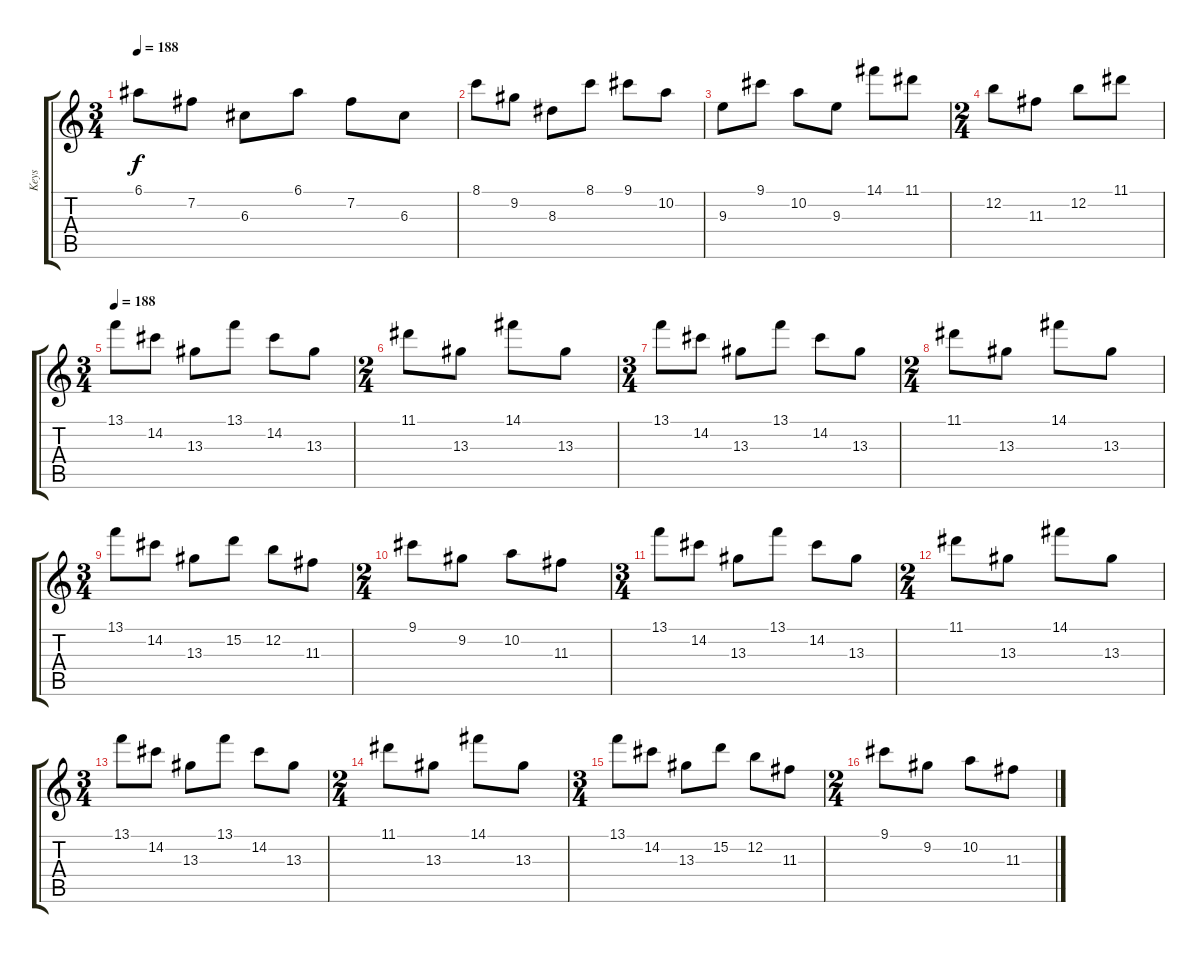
\track ("Keys" "Keys") {instrument acousticguitarnylon}
\staff {score tabs}
\tuning (E4 B3 G3 D3 A2 E2) {hide}
\ts (3 4)
\tempo 188
\clef g2
\ks c
6.1.8{dy f} 7.2.8 6.3.8 6.1.8 7.2.8 6.3.8 |
8.1.8 9.2.8 8.3.8 8.1.8 9.1.8 10.2.8 |
9.3.8 9.1.8 10.2.8 9.3.8 14.1.8 11.1.8 |
\ts (2 4)
12.2.8 11.3.8 12.2.8 11.1.8 |
\ts (3 4)
\tempo 188
13.1.8 14.2.8 13.3.8 13.1.8 14.2.8 13.3.8 |
\ts (2 4)
11.1.8 13.3.8 14.1.8 13.3.8 |
\ts (3 4)
13.1.8 14.2.8 13.3.8 13.1.8 14.2.8 13.3.8 |
\ts (2 4)
11.1.8 13.3.8 14.1.8 13.3.8 |
\ts (3 4)
13.1.8 14.2.8 13.3.8 15.2.8 12.2.8 11.3.8 |
\ts (2 4)
9.1.8 9.2.8 10.2.8 11.3.8 |
\ts (3 4)
13.1.8 14.2.8 13.3.8 13.1.8 14.2.8 13.3.8 |
\ts (2 4)
11.1.8 13.3.8 14.1.8 13.3.8 |
\ts (3 4)
13.1.8 14.2.8 13.3.8 13.1.8 14.2.8 13.3.8 |
\ts (2 4)
11.1.8 13.3.8 14.1.8 13.3.8 |
\ts (3 4)
13.1.8 14.2.8 13.3.8 15.2.8 12.2.8 11.3.8 |
\ts (2 4)
9.1.8 9.2.8 10.2.8 11.3.8
